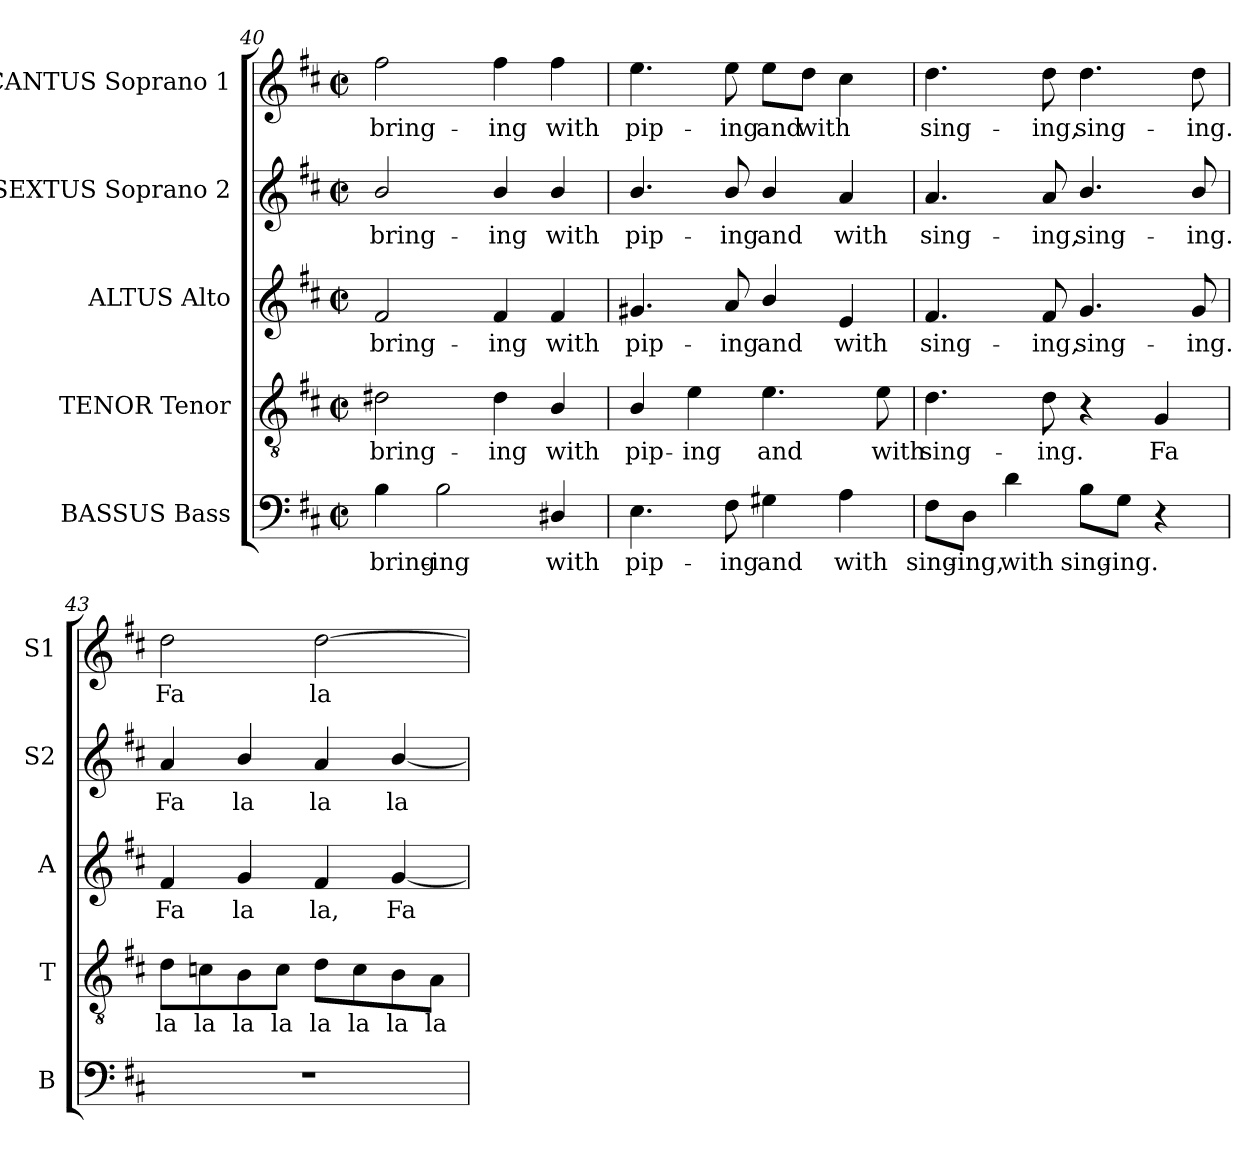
**kern	**text	**kern	**text	**kern	**text	**kern	**text	**kern	**text
*part5	*part5	*part4	*part4	*part3	*part3	*part2	*part2	*part1	*part1
*staff5	*staff5	*staff4	*staff4	*staff3	*staff3	*staff2	*staff2	*staff1	*staff1
*I"BASSUS Bass	*	*I"TENOR Tenor	*	*I"ALTUS Alto	*	*I"SEXTUS Soprano 2	*	*I"CANTUS Soprano 1	*
*I'B	*	*I'T	*	*I'A	*	*I'S2	*	*I'S1	*
*clefF4	*	*clefGv2	*	*clefG2	*	*clefG2	*	*clefG2	*
*	*	*ITrd7c12	*	*	*	*	*	*	*
*k[f#c#]	*	*k[f#c#]	*	*k[f#c#]	*	*k[f#c#]	*	*k[f#c#]	*
*D:	*	*D:	*	*D:	*	*D:	*	*D:	*
*M2/2	*	*M2/2	*	*M2/2	*	*M2/2	*	*M2/2	*
*met(c|)	*	*met(c|)	*	*met(c|)	*	*met(c|)	*	*met(c|)	*
=40	=40	=40	=40	=40	=40	=40	=40	=40	=40
!	!LO:LY:b:color=#000000	!	!	!	!	!	!	!	!
!	!	!	!LO:LY:b:color=#000000	!	!	!	!	!	!
!	!	!	!	!	!LO:LY:b:color=#000000	!	!	!	!
!	!	!	!	!	!	!	!LO:LY:b:color=#000000	!	!
!	!	!	!	!	!	!	!	!	!LO:LY:b:color=#000000
4Bi\	bring-	2D#Xi\	bring-	2f#i/	bring-	2bi/	bring-	2ff#i\	bring-
!	!LO:LY:b:color=#000000	!	!	!	!	!	!	!	!
2Bi\	-ing	.	.	.	.	.	.	.	.
!	!	!	!LO:LY:b:color=#000000	!	!	!	!	!	!
!	!	!	!	!	!LO:LY:b:color=#000000	!	!	!	!
!	!	!	!	!	!	!	!LO:LY:b:color=#000000	!	!
!	!	!	!	!	!	!	!	!	!LO:LY:b:color=#000000
.	.	4D#i\	-ing	4f#i/	-ing	4bi/	-ing	4ff#i\	-ing
!	!LO:LY:b:color=#000000	!	!	!	!	!	!	!	!
!	!	!	!LO:LY:b:color=#000000	!	!	!	!	!	!
!	!	!	!	!	!LO:LY:b:color=#000000	!	!	!	!
!	!	!	!	!	!	!	!LO:LY:b:color=#000000	!	!
!	!	!	!	!	!	!	!	!	!LO:LY:b:color=#000000
4D#Xi/	with	4BBi/	with	4f#i/	with	4bi/	with	4ff#i\	with
=41	=41	=41	=41	=41	=41	=41	=41	=41	=41
!	!LO:LY:b:color=#000000	!	!	!	!	!	!	!	!
!	!	!	!LO:LY:b:color=#000000	!	!	!	!	!	!
!	!	!	!	!	!LO:LY:b:color=#000000	!	!	!	!
!	!	!	!	!	!	!	!LO:LY:b:color=#000000	!	!
!	!	!	!	!	!	!	!	!	!LO:LY:b:color=#000000
4.Ei\	pip-	4BBi/	pip-	4.g#Xi/	pip-	4.bi/	pip-	4.eei\	pip-
!	!	!	!LO:LY:b:color=#000000	!	!	!	!	!	!
.	.	4Ei\	-ing	.	.	.	.	.	.
!	!LO:LY:b:color=#000000	!	!	!	!	!	!	!	!
!	!	!	!	!	!LO:LY:b:color=#000000	!	!	!	!
!	!	!	!	!	!	!	!LO:LY:b:color=#000000	!	!
!	!	!	!	!	!	!	!	!	!LO:LY:b:color=#000000
8F#i\	-ing	.	.	8ai/	-ing	8bi/	-ing	8eei\	-ing
!	!LO:LY:b:color=#000000	!	!	!	!	!	!	!	!
!	!	!	!LO:LY:b:color=#000000	!	!	!	!	!	!
!	!	!	!	!	!LO:LY:b:color=#000000	!	!	!	!
!	!	!	!	!	!	!	!LO:LY:b:color=#000000	!	!
!	!	!	!	!	!	!	!	!	!LO:LY:b:color=#000000
4G#Xi\	and	4.Ei\	and	4bi/	and	4bi/	and	8eei\L	and
!	!	!	!	!	!	!	!	!	!LO:LY:b:color=#000000
.	.	.	.	.	.	.	.	8ddi\J	with
!	!LO:LY:b:color=#000000	!	!	!	!	!	!	!	!
!	!	!	!	!	!LO:LY:b:color=#000000	!	!	!	!
!	!	!	!	!	!	!	!LO:LY:b:color=#000000	!	!
4Ai\	with	.	.	4ei/	with	4ai/	with	4cc#i\	.
!	!	!	!LO:LY:b:color=#000000	!	!	!	!	!	!
.	.	8Ei\	with	.	.	.	.	.	.
!!LO:LB:g=z
=42	=42	=42	=42	=42	=42	=42	=42	=42	=42
!	!LO:LY:b:color=#000000	!	!	!	!	!	!	!	!
!	!	!	!LO:LY:b:color=#000000	!	!	!	!	!	!
!	!	!	!	!	!LO:LY:b:color=#000000	!	!	!	!
!	!	!	!	!	!	!	!LO:LY:b:color=#000000	!	!
!	!	!	!	!	!	!	!	!	!LO:LY:b:color=#000000
8F#i\L	sing-	4.Di\	sing-	4.f#i/	sing-	4.ai/	sing-	4.ddi\	sing-
!	!LO:LY:b:color=#000000	!	!	!	!	!	!	!	!
8Di\J	-ing,	.	.	.	.	.	.	.	.
!	!LO:LY:b:color=#000000	!	!	!	!	!	!	!	!
4di\	with	.	.	.	.	.	.	.	.
!	!	!	!LO:LY:b:color=#000000	!	!	!	!	!	!
!	!	!	!	!	!LO:LY:b:color=#000000	!	!	!	!
!	!	!	!	!	!	!	!LO:LY:b:color=#000000	!	!
!	!	!	!	!	!	!	!	!	!LO:LY:b:color=#000000
.	.	8Di\	-ing.	8f#i/	-ing,	8ai/	-ing,	8ddi\	-ing,
!	!LO:LY:b:color=#000000	!	!	!	!	!	!	!	!
!	!	!	!	!	!LO:LY:b:color=#000000	!	!	!	!
!	!	!	!	!	!	!	!LO:LY:b:color=#000000	!	!
!	!	!	!	!	!	!	!	!	!LO:LY:b:color=#000000
8Bi\L	sing-	4r	.	4.gi/	sing-	4.bi/	sing-	4.ddi\	sing-
!	!LO:LY:b:color=#000000	!	!	!	!	!	!	!	!
8Gi\J	-ing.	.	.	.	.	.	.	.	.
!	!	!	!LO:LY:b:color=#000000	!	!	!	!	!	!
4r	.	4GGi/	Fa	.	.	.	.	.	.
!	!	!	!	!	!LO:LY:b:color=#000000	!	!	!	!
!	!	!	!	!	!	!	!LO:LY:b:color=#000000	!	!
!	!	!	!	!	!	!	!	!	!LO:LY:b:color=#000000
.	.	.	.	8gi/	-ing.	8bi/	-ing.	8ddi\	-ing.
=43	=43	=43	=43	=43	=43	=43	=43	=43	=43
!	!	!	!LO:LY:b:color=#000000	!	!	!	!	!	!
!	!	!	!	!	!LO:LY:b:color=#000000	!	!	!	!
!	!	!	!	!	!	!	!LO:LY:b:color=#000000	!	!
!	!	!	!	!	!	!	!	!	!LO:LY:b:color=#000000
1r	.	8Di\L	la	4f#i/	Fa	4ai/	Fa	2ddi\	Fa
!	!	!	!LO:LY:b:color=#000000	!	!	!	!	!	!
.	.	8Cni\	la	.	.	.	.	.	.
!	!	!	!LO:LY:b:color=#000000	!	!	!	!	!	!
!	!	!	!	!	!LO:LY:b:color=#000000	!	!	!	!
!	!	!	!	!	!	!	!LO:LY:b:color=#000000	!	!
.	.	8BBi\	la	4gi/	la	4bi/	la	.	.
!	!	!	!LO:LY:b:color=#000000	!	!	!	!	!	!
.	.	8Ci\J	la	.	.	.	.	.	.
!	!	!	!LO:LY:b:color=#000000	!	!	!	!	!	!
!	!	!	!	!	!LO:LY:b:color=#000000	!	!	!	!
!	!	!	!	!	!	!	!LO:LY:b:color=#000000	!	!
!	!	!	!	!	!	!	!	!	!LO:LY:b:color=#000000
.	.	8Di\L	la	4f#i/	la,	4ai/	la	[2ddi\	la
!	!	!	!LO:LY:b:color=#000000	!	!	!	!	!	!
.	.	8Ci\	la	.	.	.	.	.	.
!	!	!	!LO:LY:b:color=#000000	!	!	!	!	!	!
!	!	!	!	!	!LO:LY:b:color=#000000	!	!	!	!
!	!	!	!	!	!	!	!LO:LY:b:color=#000000	!	!
.	.	8BBi\	la	[4gi/	Fa	[4bi/	la	.	.
!	!	!	!LO:LY:b:color=#000000	!	!	!	!	!	!
.	.	8AAi\J	la	.	.	.	.	.	.
=	=	=	=	=	=	=	=	=	=
*-	*-	*-	*-	*-	*-	*-	*-	*-	*-
